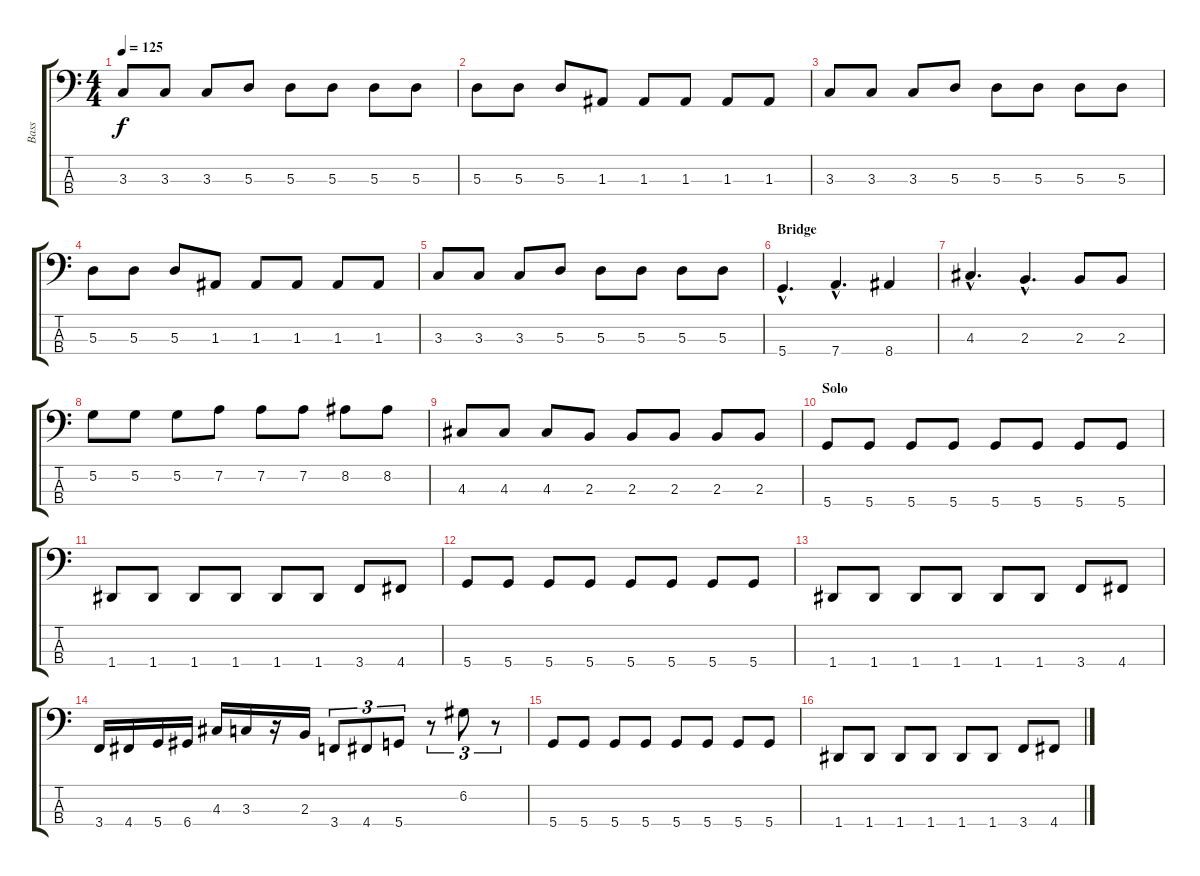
\track ("Bass" "Bass") {instrument electricbassfinger}
\staff {score tabs}
\tuning (G2 D2 A1 D1) {hide}
\ts (4 4)
\tempo 125
\clef f4
\ks c
3.3.8{dy f} 3.3.8 3.3.8 5.3.8 5.3.8 5.3.8 5.3.8 5.3.8 |
5.3.8 5.3.8 5.3.8 1.3.8 1.3.8 1.3.8 1.3.8 1.3.8 |
3.3.8 3.3.8 3.3.8 5.3.8 5.3.8 5.3.8 5.3.8 5.3.8 |
5.3.8 5.3.8 5.3.8 1.3.8 1.3.8 1.3.8 1.3.8 1.3.8 |
3.3.8 3.3.8 3.3.8 5.3.8 5.3.8 5.3.8 5.3.8 5.3.8 |
\section ("" "Bridge")
5.4{hac}.4{d} 7.4{hac}.4{d} 8.4.4 |
4.3{hac}.4{d} 2.3{hac}.4{d} 2.3.8 2.3.8 |
5.2.8 5.2.8 5.2.8 7.2.8 7.2.8 7.2.8 8.2.8 8.2.8 |
4.3.8 4.3.8 4.3.8 2.3.8 2.3.8 2.3.8 2.3.8 2.3.8 |
\section ("" "Solo")
5.4.8 5.4.8 5.4.8 5.4.8 5.4.8 5.4.8 5.4.8 5.4.8 |
1.4.8 1.4.8 1.4.8 1.4.8 1.4.8 1.4.8 3.4.8 4.4.8 |
5.4.8 5.4.8 5.4.8 5.4.8 5.4.8 5.4.8 5.4.8 5.4.8 |
1.4.8 1.4.8 1.4.8 1.4.8 1.4.8 1.4.8 3.4.8 4.4.8 |
3.4.16 4.4.16 5.4.16 6.4.16 4.3.16 3.3.16 r.16 2.3.16 3.4.8{tu (3 2)} 4.4.8{tu (3 2)} 5.4.8{tu (3 2)} r.8{tu (3 2)} 6.2.8{tu (3 2)} r.8{tu (3 2)} |
5.4.8 5.4.8 5.4.8 5.4.8 5.4.8 5.4.8 5.4.8 5.4.8 |
1.4.8 1.4.8 1.4.8 1.4.8 1.4.8 1.4.8 3.4.8 4.4.8
